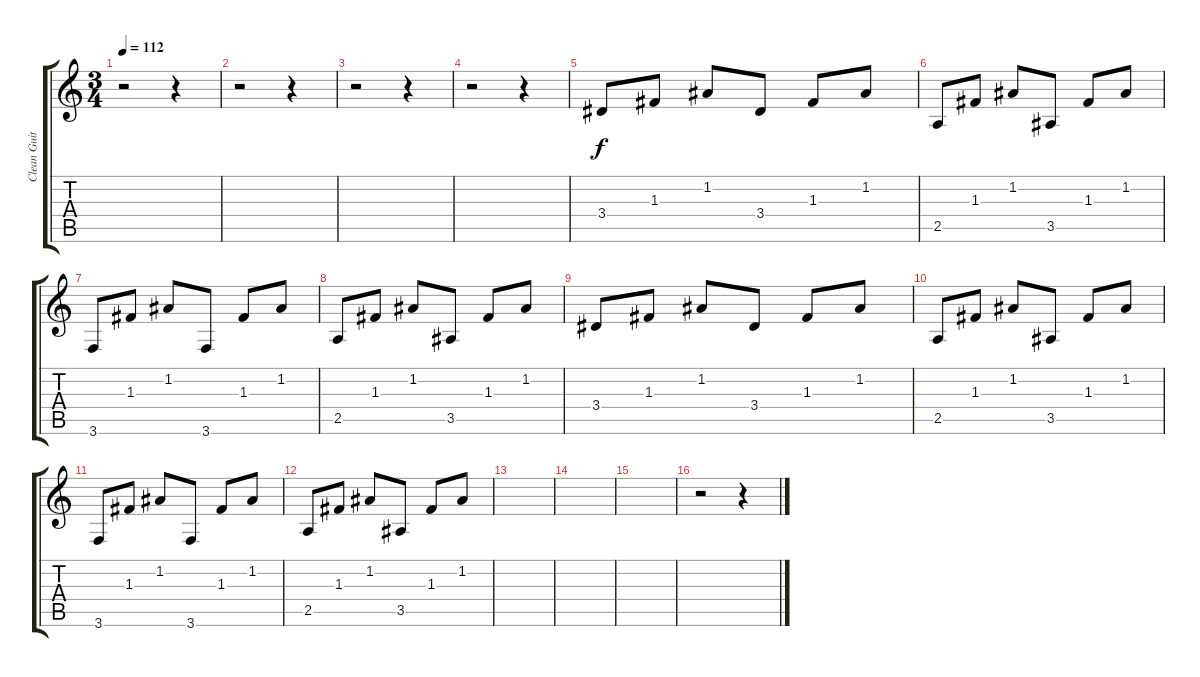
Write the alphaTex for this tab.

\track ("Clean Guitar" "Clean Guit") {instrument electricguitarclean}
\staff {score tabs}
\tuning (D4 A3 F3 C3 G2 D2) {hide}
\ts (3 4)
\tempo 112
\clef g2
\ks c
r.2{dy f} r.4 |
r.2 r.4 |
r.2 r.4 |
r.2 r.4 |
3.4.8 1.3.8 1.2.8 3.4.8 1.3.8 1.2.8 |
2.5.8 1.3.8 1.2.8 3.5.8 1.3.8 1.2.8 |
3.6.8 1.3.8 1.2.8 3.6.8 1.3.8 1.2.8 |
2.5.8 1.3.8 1.2.8 3.5.8 1.3.8 1.2.8 |
3.4.8 1.3.8 1.2.8 3.4.8 1.3.8 1.2.8 |
2.5.8 1.3.8 1.2.8 3.5.8 1.3.8 1.2.8 |
3.6.8 1.3.8 1.2.8 3.6.8 1.3.8 1.2.8 |
2.5.8 1.3.8 1.2.8 3.5.8 1.3.8 1.2.8 |
|
|
|
r.2 r.4
